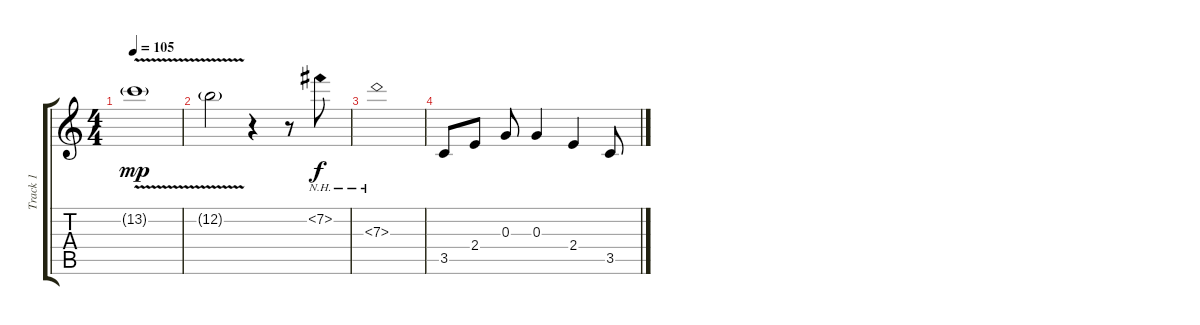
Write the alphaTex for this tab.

\track ("Track 1" "Track 1") {instrument distortionguitar}
\staff {score tabs}
\tuning (E4 B3 G3 D3 A2 E2) {hide}
\ts (4 4)
\tempo 105
\clef g2
\ks c
13.2{v g}.1{dy mp} |
12.2{v g}.2 r.4 r.8 7.2{nh}.8{dy f} |
7.3{nh}.1 |
3.5.8 2.4.8 0.3.8 0.3.4 2.4.4 3.5.8
